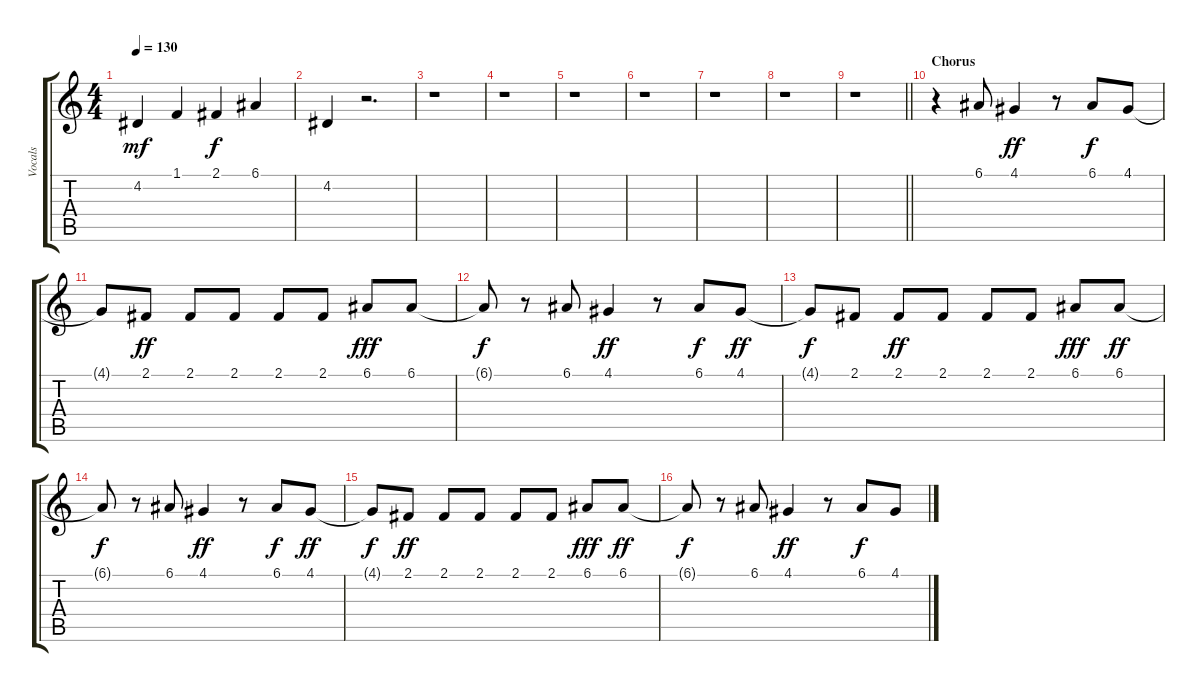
\track ("Vocals" "Vocals") {instrument clarinet}
\staff {score tabs}
\tuning (E4 B3 G3 D3 A2 E2) {hide}
\ts (4 4)
\tempo 130
\clef g2
\ks c
4.2.4{dy mf} 1.1.4 2.1.4{dy f} 6.1.4 |
4.2.4 r.2{d} |
r.1 |
r.1 |
r.1 |
r.1 |
r.1 |
r.1 |
\barLineRight lightlight
r.1 |
\section ("" "Chorus")
r.4 6.1.8 4.1.4{dy ff} r.8 6.1.8{dy f} 4.1.8 |
4.1{t}.8 2.1.8{dy ff} 2.1.8 2.1.8 2.1.8 2.1.8 6.1.8{dy fff} 6.1.8 |
6.1{t}.8{dy f} r.8 6.1.8 4.1.4{dy ff} r.8 6.1.8{dy f} 4.1.8{dy ff} |
4.1{t}.8{dy f} 2.1.8 2.1.8{dy ff} 2.1.8 2.1.8 2.1.8 6.1.8{dy fff} 6.1.8{dy ff} |
6.1{t}.8{dy f} r.8 6.1.8 4.1.4{dy ff} r.8 6.1.8{dy f} 4.1.8{dy ff} |
4.1{t}.8{dy f} 2.1.8{dy ff} 2.1.8 2.1.8 2.1.8 2.1.8 6.1.8{dy fff} 6.1.8{dy ff} |
6.1{t}.8{dy f} r.8 6.1.8 4.1.4{dy ff} r.8 6.1.8{dy f} 4.1.8
